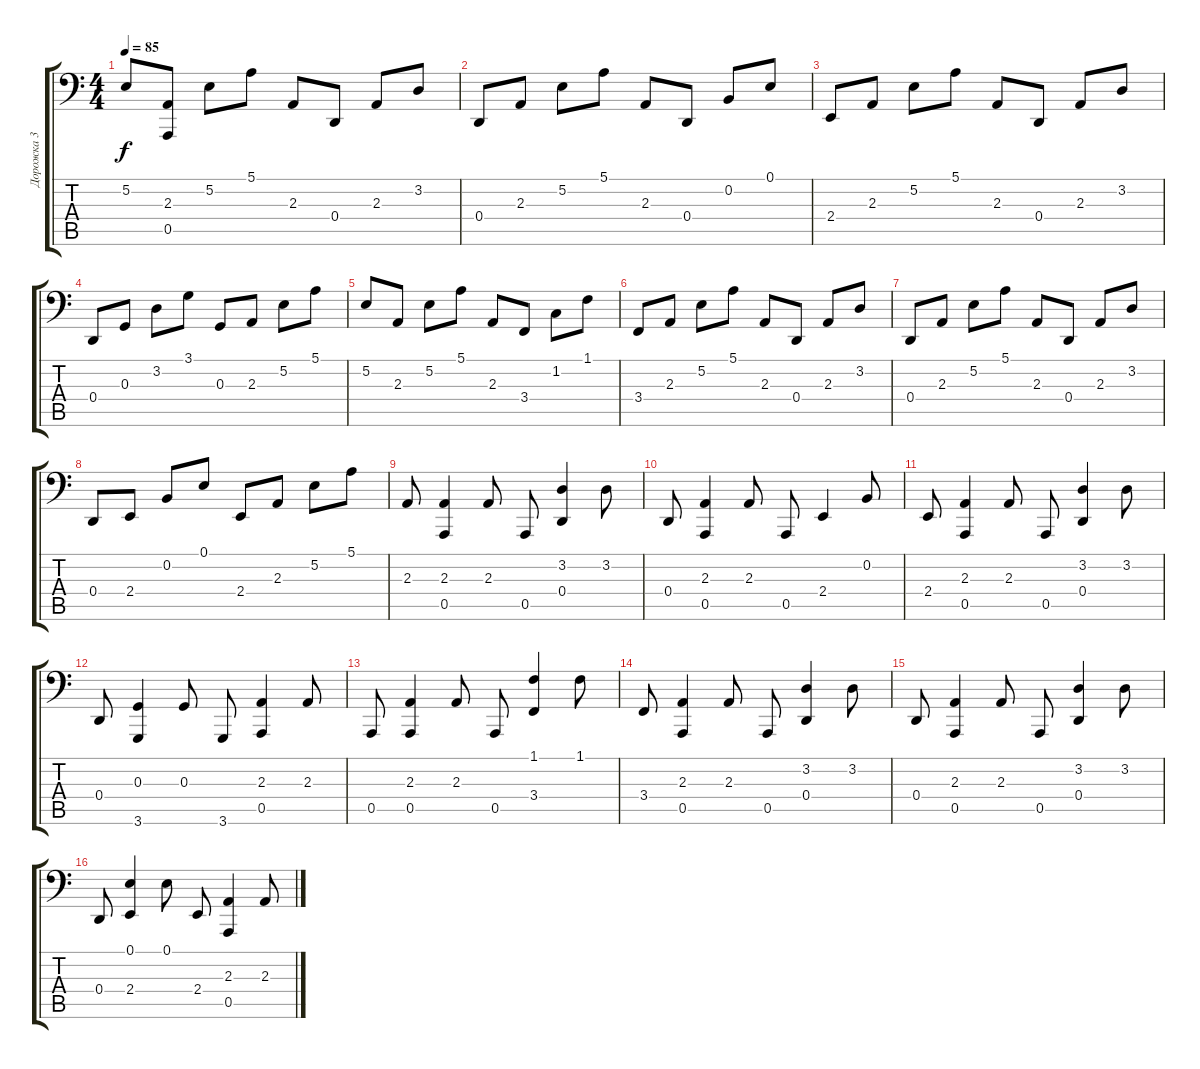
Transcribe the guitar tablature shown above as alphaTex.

\track ("Дорожка 3" "Дорожка 3") {solo instrument brightacousticpiano}
\staff {score tabs}
\tuning (E3 B2 G2 D2 A1 E1) {hide}
\ts (4 4)
\tempo 85
\clef f4
\ks c
5.2.8{dy f} (2.3 0.5).8 5.2.8 5.1.8 2.3.8 0.4.8 2.3.8 3.2.8 |
0.4.8 2.3.8 5.2.8 5.1.8 2.3.8 0.4.8 0.2.8 0.1.8 |
2.4.8 2.3.8 5.2.8 5.1.8 2.3.8 0.4.8 2.3.8 3.2.8 |
0.4.8 0.3.8 3.2.8 3.1.8 0.3.8 2.3.8 5.2.8 5.1.8 |
5.2.8 2.3.8 5.2.8 5.1.8 2.3.8 3.4.8 1.2.8 1.1.8 |
3.4.8 2.3.8 5.2.8 5.1.8 2.3.8 0.4.8 2.3.8 3.2.8 |
0.4.8 2.3.8 5.2.8 5.1.8 2.3.8 0.4.8 2.3.8 3.2.8 |
0.4.8 2.4.8 0.2.8 0.1.8 2.4.8 2.3.8 5.2.8 5.1.8 |
2.3.8 (2.3 0.5).4 2.3.8 0.5.8 (3.2 0.4).4 3.2.8 |
0.4.8 (2.3 0.5).4 2.3.8 0.5.8 2.4.4 0.2.8 |
2.4.8 (2.3 0.5).4 2.3.8 0.5.8 (3.2 0.4).4 3.2.8 |
0.4.8 (0.3 3.6).4 0.3.8 3.6.8 (2.3 0.5).4 2.3.8 |
0.5.8 (2.3 0.5).4 2.3.8 0.5.8 (1.1 3.4).4 1.1.8 |
3.4.8 (2.3 0.5).4 2.3.8 0.5.8 (3.2 0.4).4 3.2.8 |
0.4.8 (2.3 0.5).4 2.3.8 0.5.8 (3.2 0.4).4 3.2.8 |
0.4.8 (0.1 2.4).4 0.1.8 2.4.8 (2.3 0.5).4 2.3.8
